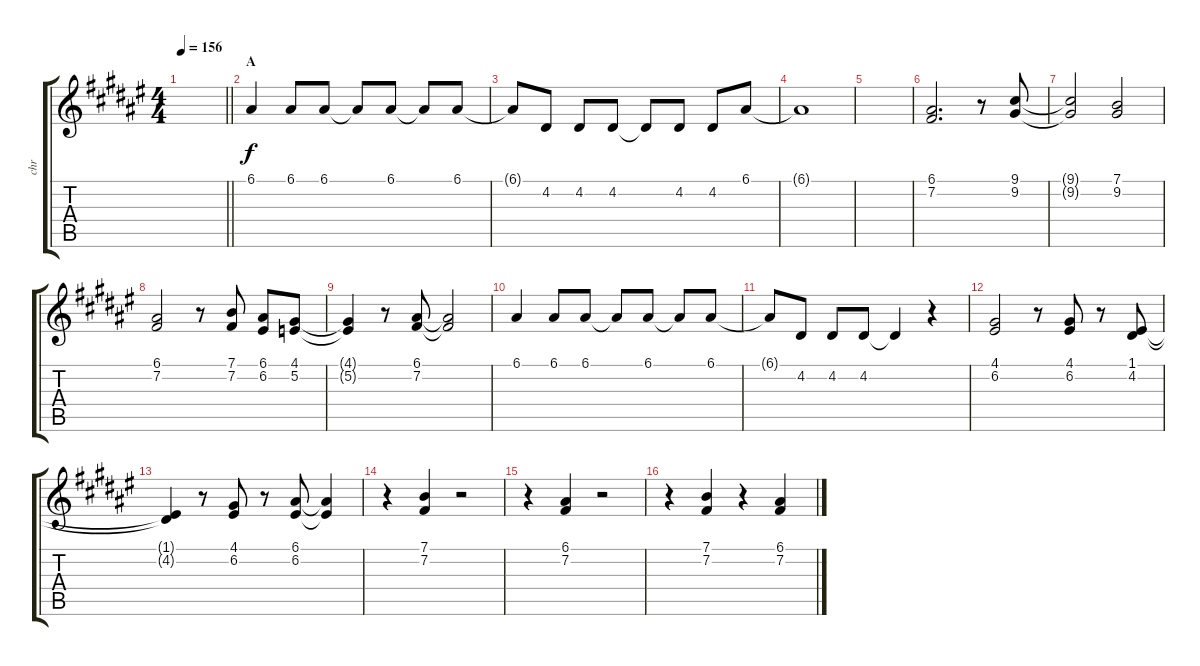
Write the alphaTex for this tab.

\track ("chr" "chr") {instrument choiraahs}
\staff {score tabs}
\tuning (E4 B3 G3 D3 A2 E2) {hide}
\ts (4 4)
\tempo 156
\clef g2
\barLineRight lightlight
\ks f#
|
\section ("" "A")
6.1.4 6.1.8 6.1.8 6.1{t}.8 6.1.8 6.1{t}.8 6.1.8 |
6.1{t}.8 4.2.8 4.2.8 4.2.8 4.2{t}.8 4.2.8 4.2.8 6.1.8 |
6.1{t}.1 |
|
(6.1 7.2).2{d} r.8 (9.1 9.2).8 |
(9.1{t} 9.2{t}).2 (7.1 9.2).2 |
(6.1 7.2).2 r.8 (7.1 7.2).8 (6.1 6.2).8 (4.1 5.2).8 |
(4.1{t} 5.2{t}).4 r.8 (6.1 7.2).8 (6.1{t} 7.2{t}).2 |
6.1.4 6.1.8 6.1.8 6.1{t}.8 6.1.8 6.1{t}.8 6.1.8 |
6.1{t}.8 4.2.8 4.2.8 4.2.8 4.2{t}.4 r.4 |
(4.1 6.2).2 r.8 (4.1 6.2).8 r.8 (1.1 4.2).8 |
(1.1{t} 4.2{t}).4 r.8 (4.1 6.2).8 r.8 (6.1 6.2).8 (6.1{t} 6.2{t}).4 |
r.4 (7.1 7.2).4 r.2 |
r.4 (6.1 7.2).4 r.2 |
r.4 (7.1 7.2).4 r.4 (6.1 7.2).4
